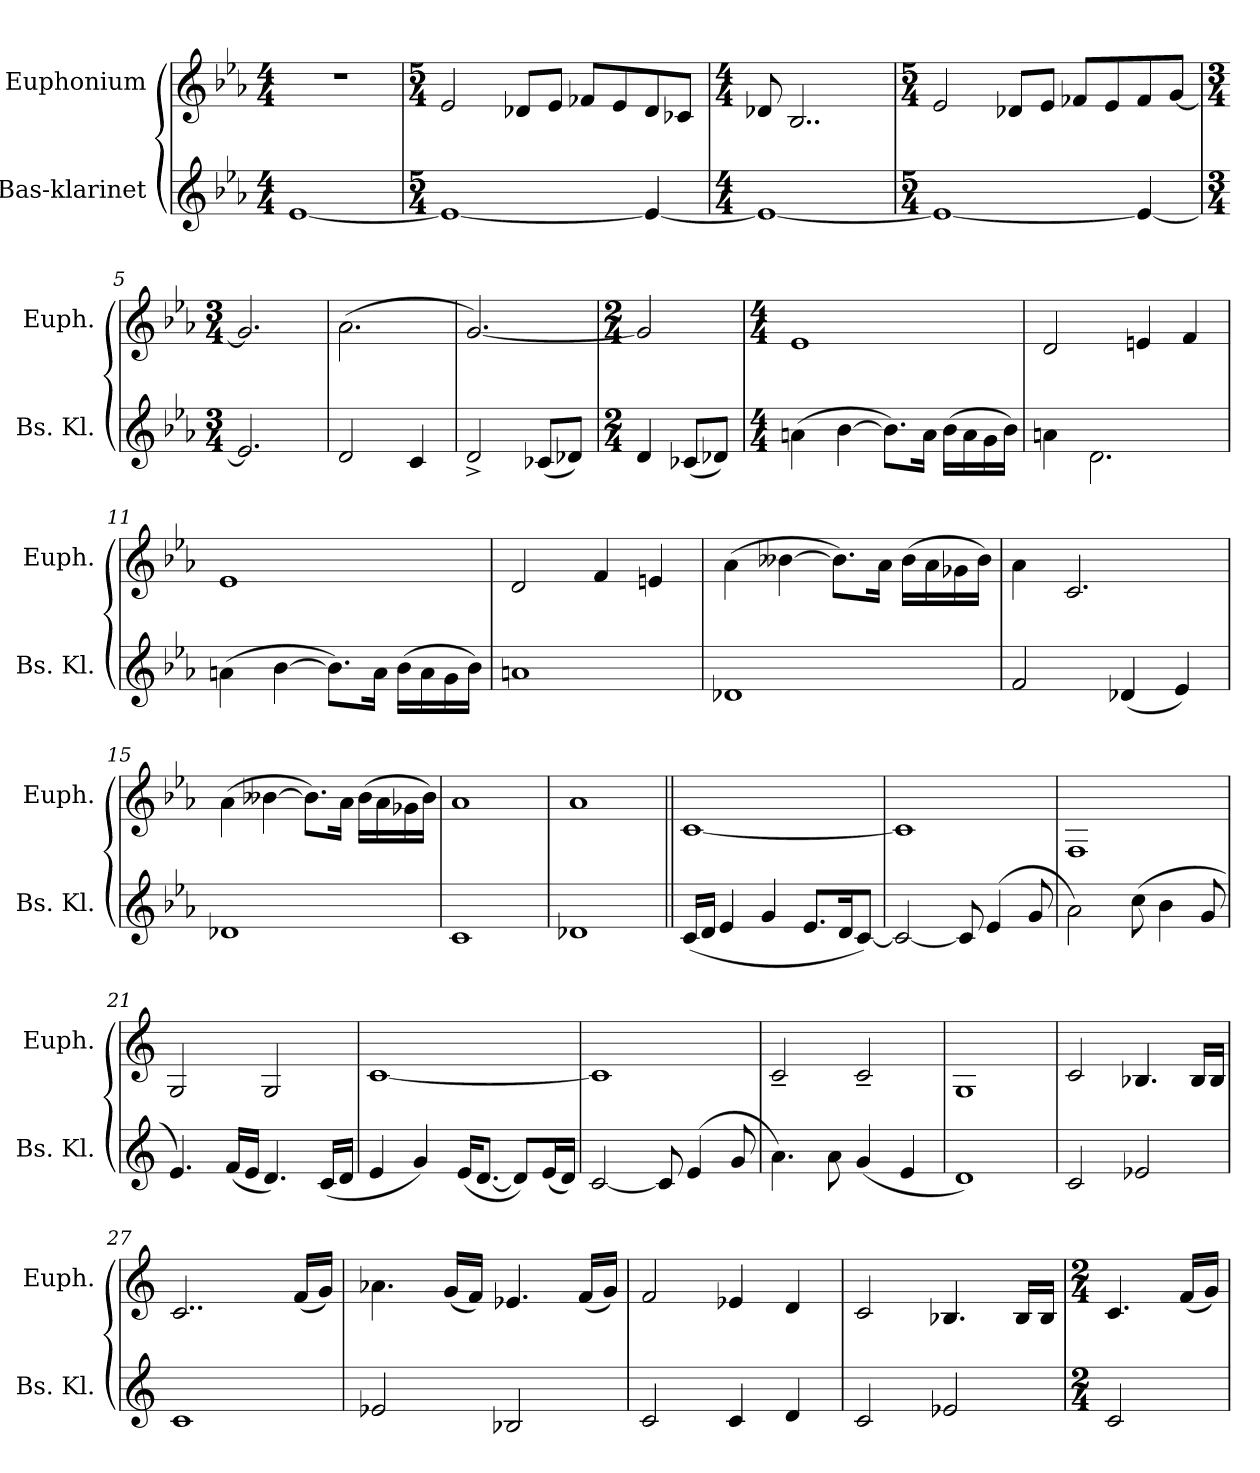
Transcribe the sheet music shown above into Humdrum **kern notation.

**kern	**kern
*part2	*part1
*staff2	*staff1
*I"Bas-klarinet	*I"Euphonium
*I'Bs. Kl.	*I'Euph.
*clefG2	*clefG2
*ITrd8c14	*ITrd8c14
*k[b-e-a-]	*k[b-e-a-]
*M4/4	*M4/4
=1	=1
[1E-	1r
=2	=2
*M5/4	*M5/4
1E-_	2E-/
.	8D-X/L
.	8E-/J
.	8F-X/L
.	8E-/
4E-/_	8D-/
.	8C-X/J
=3	=3
*M4/4	*M4/4
1E-_	8D-X/
.	2..BB-/
=4	=4
*M5/4	*M5/4
1E-_	2E-/
.	8D-X/L
.	8E-/J
.	8F-X/L
.	8E-/
4E-/_	8F-/
.	[8G/J
=5	=5
*M3/4	*M3/4
2.E-/]	2.G/]
=6	=6
2D/	(2.A-\
4C/	.
!!LO:LB:g=z
=7	=7
2D^/	[2.G/)
(8C-X/L	.
8D-X/J)	.
=8	=8
*M2/4	*M2/4
4D/	2G/]
(8C-X/L	.
8D-X/J)	.
=9	=9
*M4/4	*M4/4
(4An\	1E-
[4B-\	.
8.B-\L])	.
16A\Jk	.
(16B-\LL	.
16A\	.
16G\	.
16B-\JJ)	.
=10	=10
4An\	2D/
2.D\	.
.	4En/
.	4F/
=11	=11
(4An\	1E-
[4B-\	.
8.B-\L])	.
16A\Jk	.
(16B-\LL	.
16A\	.
16G\	.
16B-\JJ)	.
=12	=12
1An	2D/
.	4F/
.	4En/
!!LO:LB:g=z
=13	=13
1D-X	(4A-\
.	[4B--X\
.	8.B--\L])
.	16A-\Jk
.	(16B--\LL
.	16A-\
.	16G-X\
.	16B--\JJ)
=14	=14
2F/	4A-\
.	2.C/
(4D-X/	.
4E-/)	.
=15	=15
1D-X	(4A-\
.	[4B--X\
.	8.B--\L])
.	16A-\Jk
.	(16B--\LL
.	16A-\
.	16G-X\
.	16B--\JJ)
=16	=16
1C	1A-
=17	=17
1D-X	1A-
=18||	=18||
*k[]	*k[]
(16C/LL	[1C
16D/JJ	.
4E/	.
4G/	.
8.E/L	.
16D/K	.
[8C/J)	.
!!LO:LB:g=z
=19	=19
2C/_	1C]
8C/]	.
(4E/	.
8G/	.
=20	=20
2A\)	1FF
(8c\	.
4B\	.
8G/	.
=21	=21
4.E/)	2GG/
(16F/LL	.
16E/JJ	.
4.D/)	2GG/
(16C/LL	.
16D/JJ	.
=22	=22
4E/	[1C
4G/)	.
(16E/KL	.
[8.D/J	.
8D/L])	.
(16E/L	.
16D/JJ)	.
=23	=23
[2C/	1C]
8C/]	.
(4E/	.
8G/	.
=24	=24
4.A\)	2C~/
8A\	.
(4G/	2C~/
4E/	.
=25	=25
1D)	1GG
!!LO:LB:g=z
=26	=26
2C/	2C/
2E-X/	4.BB-X/
.	16BB-/LL
.	16BB-/JJ
=27	=27
1C	2..C/
.	(16F/LL
.	16G/JJ)
=28	=28
2E-X/	4.A-X\
.	(16G/LL
.	16F/JJ)
2BB-X/	4.E-X/
.	(16F/LL
.	16G/JJ)
=29	=29
2C/	2F/
4C/	4E-X/
4D/	4D/
=30	=30
2C/	2C/
2E-X/	4.BB-X/
.	16BB-/LL
.	16BB-/JJ
=31	=31
*M2/4	*M2/4
2C/	4.C/
.	(16F/LL
.	16G/JJ)
=	=
*-	*-
